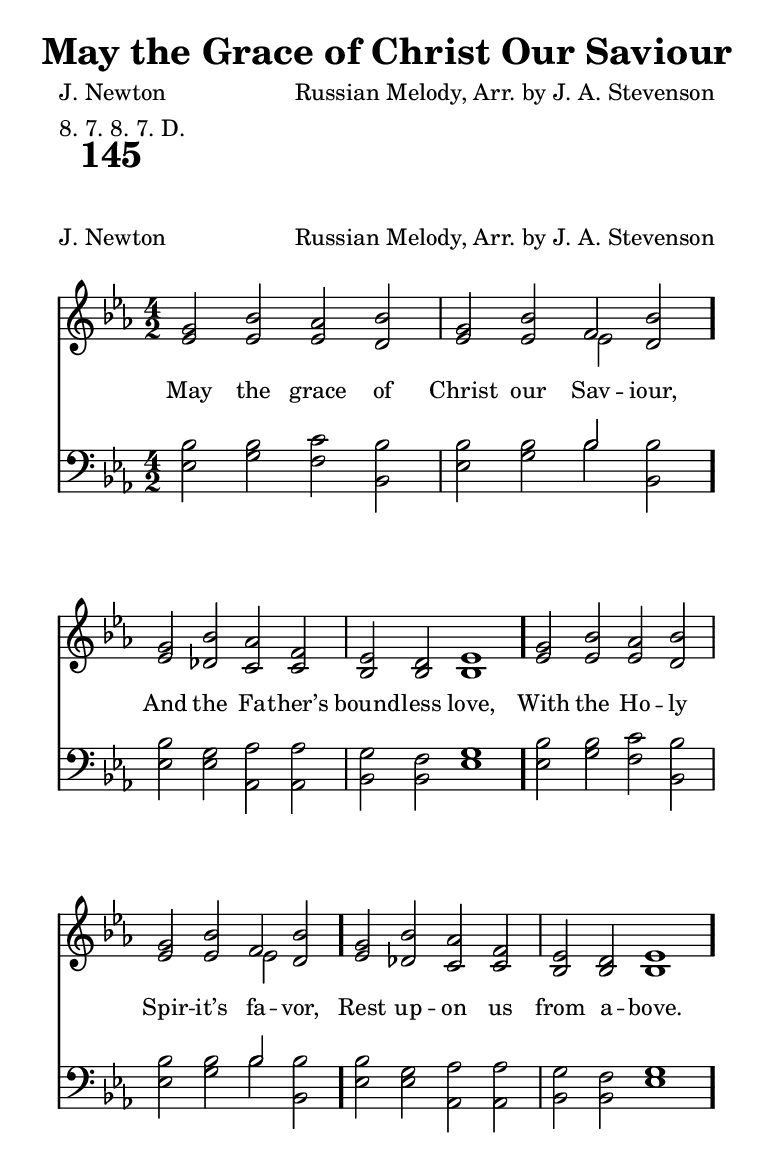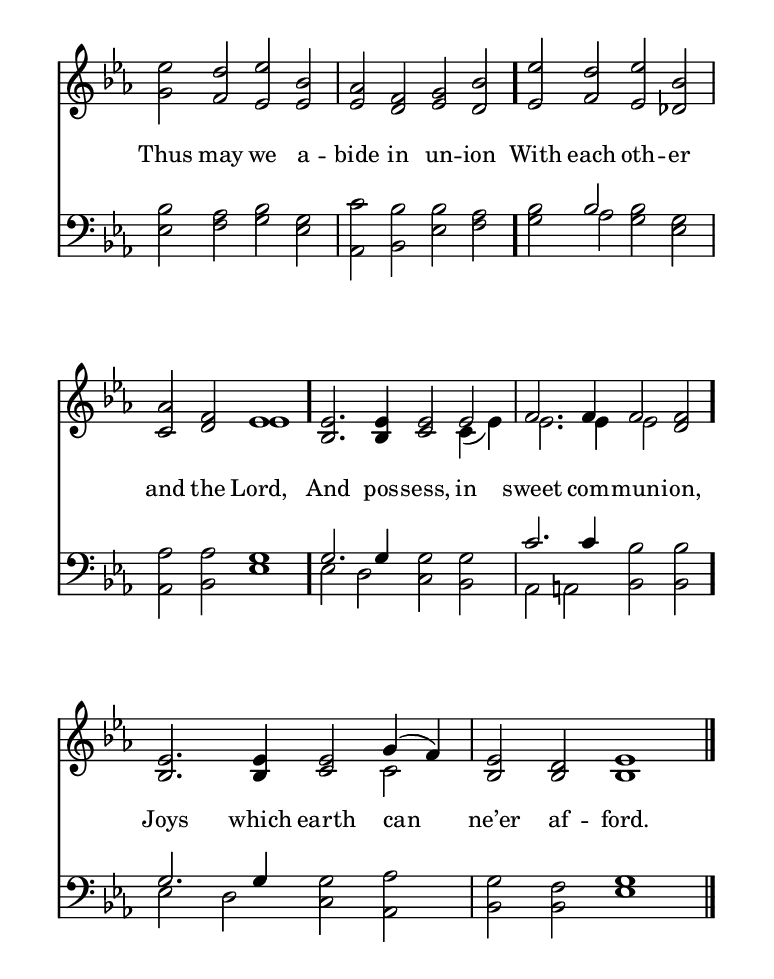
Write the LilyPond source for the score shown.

\include "common/global.ily"
\paper {
  \include "common/paper.ily"
  ragged-last-bottom = ##t
  system-system-spacing.padding = 6
  system-count = #(cond (is-eogsized 4) (#t #f))
  scoreTitleMarkup = \markup {
    \override #'(baseline-skip . 3.5)
    \column {
      \override #'(baseline-skip . 3.5)
      \column {
        \fill-line {
          \huge \larger \larger \bold {
            \concat { "  " \fromproperty #'header:hymnnumber }
            \mytitle
            \null
          }
        }
        \fill-line {
          \lower #4 \fromproperty #'header:poet
          \smaller \bold \mysubtitle
          \lower #4 \fromproperty #'header:composer
        }
      }
    }
  }
}

\header{
  hymnnumber = "145"
  title = "May the Grace of Christ Our Saviour"
  tunename = "Vesper Hymn"
  meter = "8. 7. 8. 7. D."
  poet = "J. Newton"
  composer = "Russian Melody, Arr. by J. A. Stevenson"
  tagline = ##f
}

% for fermata in MIDI
ta = { \tempo 2=80 }
tb = { \tempo 2=40 }

global = {
  \include "common/overrides.ily"
  \override Staff.TimeSignature.style = #'numbered
  \time 4/2
  \override Score.MetronomeMark.transparent = ##t % hide all fermata changes too
  \ta
  \key ees \major
  \autoBeamOff
}

notesSoprano = {
\global
\relative c'' {

g2 bes aes bes | g bes f bes
g2 bes aes f | ees d ees1
g2 bes aes bes | g bes f bes
g2 bes aes f | ees d ees1

ees'2 d ees bes | aes f g bes
ees2 d ees bes | aes f ees1
ees2. ees4 ees2 ees | f2. f4 f2 f
ees2. ees4 ees2 g4( f) | ees2 d ees1

\bar "|."

}
}

notesAlto = {
\global
\relative e' {

ees2 ees ees d | ees ees ees d
ees2 des c c | bes bes bes1
ees2 ees ees d | ees ees ees d
ees2 des c c | bes bes bes1

g'2 f ees ees | ees d ees d
ees2 f ees des | c d ees1
bes2. bes4 c2 c4( ees) | ees2. ees4 ees2 d
bes2. bes4 c2 c | bes bes bes1

}
}

notesTenor = {
\global
\relative a {

bes2 bes c bes | bes bes bes bes
bes2 g aes aes | g f g1
bes2 bes c bes | bes bes bes bes
bes2 g aes aes | g f g1

bes2 aes bes g | c bes bes aes
bes2 bes bes g | aes aes g1
g2. g4 g2 g | c2. c4 bes2 bes
g2. g4 g2 aes | g f g1

}
}

notesBass = {
\global
\relative f {

ees2 g f bes, | ees g bes bes,
ees2 ees aes, aes | bes bes ees1
ees2 g f bes, | ees g bes bes,
ees2 ees aes, aes | bes bes ees1

ees2 f g ees | aes, bes ees f
g2 aes g ees | aes, bes ees1
ees2 d c bes | aes a bes bes
ees d c aes | bes bes ees1


}
}

wordsA = \lyricmode {

May the grace of Christ our Sav -- iour, \bar "."
And the Fa -- ther’s bound -- less love, \bar "."
With the Ho -- ly Spir -- it’s fa -- vor, \bar "."
Rest up -- on us from a -- bove. \bar "."
Thus may we a -- bide in un -- ion \bar "."
With each oth -- er and the Lord, \bar "."
And pos -- sess, in sweet com -- mun -- ion, \bar "."
Joys which earth can ne’er af -- ford. \bar "."

}

\score {
  \context ChoirStaff <<
    \context Staff = upper <<
      \set Staff.autoBeaming = ##f
      \set ChoirStaff.systemStartDelimiter = #'SystemStartBar
      \set ChoirStaff.printPartCombineTexts = ##f
      \partcombine #'(2 . 9) \notesSoprano \notesAlto
      \context NullVoice = sopranos { \voiceOne << \notesSoprano >> }
      \context NullVoice = altos { \voiceTwo << \notesAlto >> }
      \context Lyrics = one   \lyricsto sopranos \wordsA
    >>
    \context Staff = men <<
      \set Staff.autoBeaming = ##f
      \clef bass
      \set ChoirStaff.printPartCombineTexts = ##f
      \partcombine #'(2 . 9) \notesTenor \notesBass
      \context NullVoice = tenors { \voiceOne << \notesTenor >> }
      \context NullVoice = basses { \voiceTwo << \notesBass >> }
    >>
  >>
  \layout {
    \include "common/layout.ily"
  }
  \midi{
    \include "common/midi.ily"
  }
}

\version "2.19.49"  % necessary for upgrading to future LilyPond versions.

% vi:set et ts=2 sw=2 ai nocindent syntax=lilypond:
